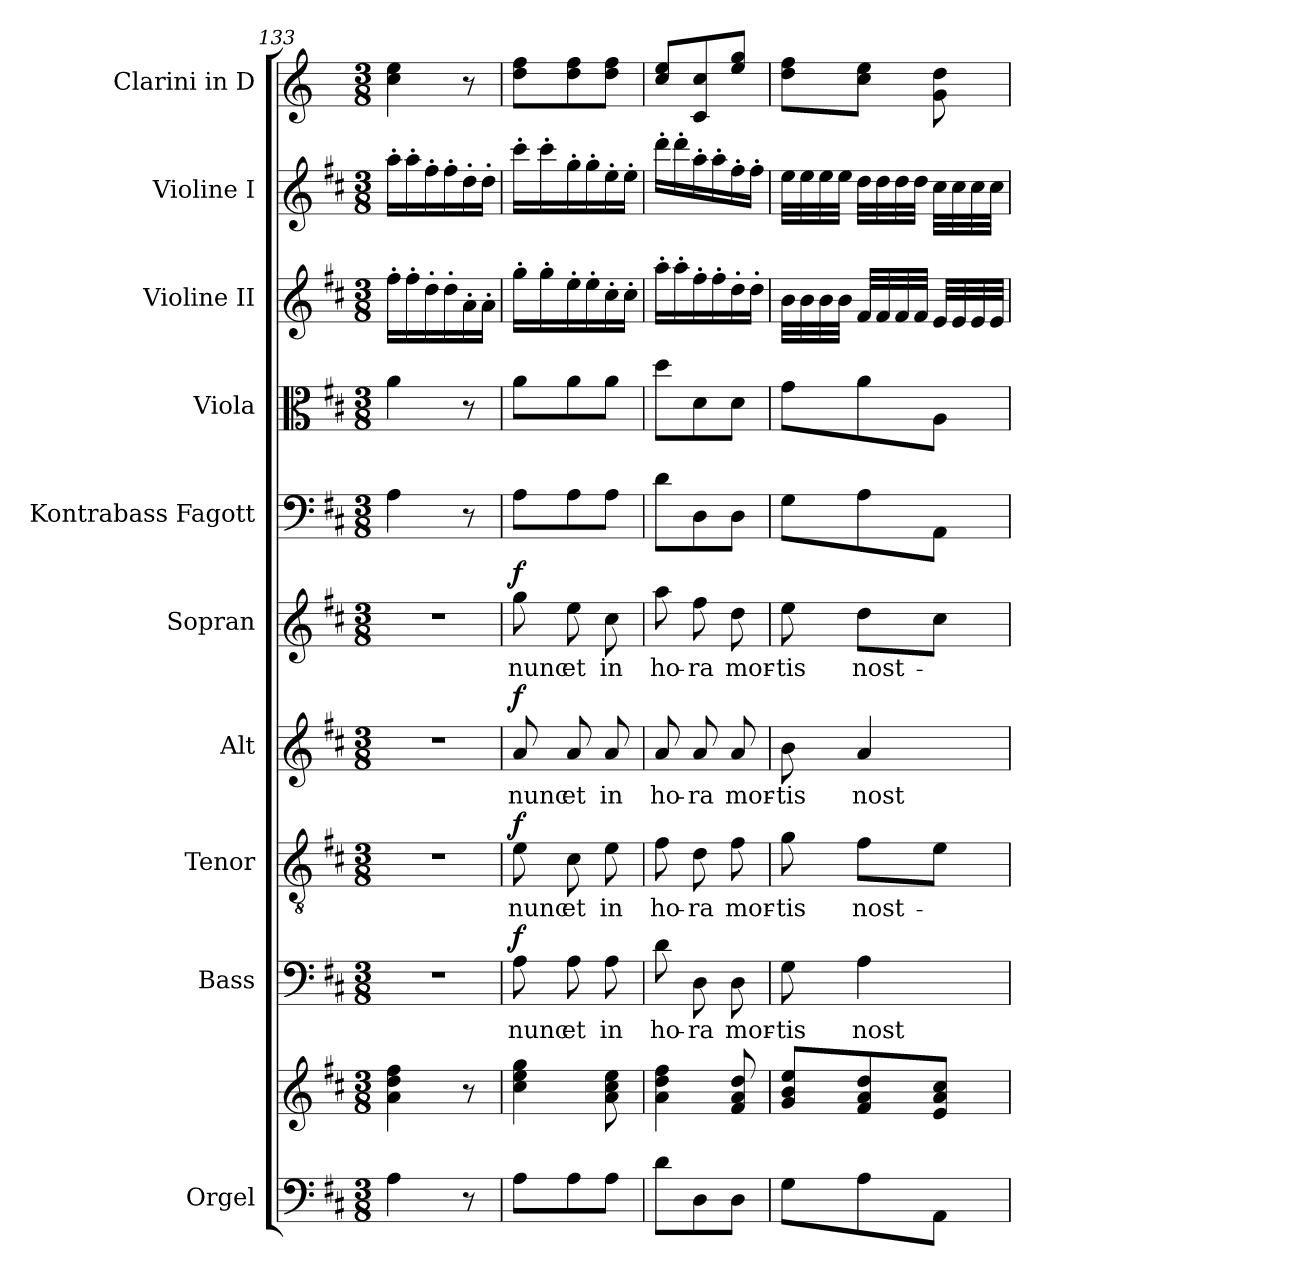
**kern	**kern	**kern	**text	**dynam	**kern	**text	**dynam	**kern	**text	**dynam	**kern	**text	**dynam	**kern	**kern	**kern	**kern	**kern
*part10	*part10	*part9	*part9	*part9	*part8	*part8	*part8	*part7	*part7	*part7	*part6	*part6	*part6	*part5	*part4	*part3	*part2	*part1
*staff11	*staff10	*staff9	*staff9	*staff9	*staff8	*staff8	*staff8	*staff7	*staff7	*staff7	*staff6	*staff6	*staff6	*staff5	*staff4	*staff3	*staff2	*staff1
*I"Orgel	*	*I"Bass	*	*	*I"Tenor	*	*	*I"Alt	*	*	*I"Sopran	*	*	*I"Kontrabass Fagott	*I"Viola	*I"Violine II	*I"Violine I	*I"Clarini in D
*I'Org.	*	*I'B.	*	*	*I'T.	*	*	*I'A.	*	*	*I'S.	*	*	*I'Kb.	*I'Vla.	*I'Vl. II	*I'Vl. I	*I'Clar.
*clefF4	*clefG2	*clefF4	*	*	*clefGv2	*	*	*clefG2	*	*	*clefG2	*	*	*clefF4	*clefC3	*clefG2	*clefG2	*clefG2
*	*	*	*	*	*	*	*	*	*	*	*	*	*	*ITrd7c12	*	*	*	*ITrd-1c-2
*k[f#c#]	*k[f#c#]	*k[f#c#]	*	*	*k[f#c#]	*	*	*k[f#c#]	*	*	*k[f#c#]	*	*	*k[f#c#]	*k[f#c#]	*k[f#c#]	*k[f#c#]	*k[f#c#]
*D:	*D:	*D:	*	*	*D:	*	*	*D:	*	*	*D:	*	*	*D:	*D:	*D:	*D:	*D:
*M3/8	*M3/8	*M3/8	*	*	*M3/8	*	*	*M3/8	*	*	*M3/8	*	*	*M3/8	*M3/8	*M3/8	*M3/8	*M3/8
=133	=133	=133	=133	=133	=133	=133	=133	=133	=133	=133	=133	=133	=133	=133	=133	=133	=133	=133
4A\	4a\ 4dd\ 4ff#\	4.r	.	.	4.r	.	.	4.r	.	.	4.r	.	.	4AA\	4a\	16ff#'>\LL	16aa'>\LL	4dd\ 4ff#\
.	.	.	.	.	.	.	.	.	.	.	.	.	.	.	.	16ff#'>\	16aa'>\	.
.	.	.	.	.	.	.	.	.	.	.	.	.	.	.	.	16dd'>\	16ff#'>\	.
.	.	.	.	.	.	.	.	.	.	.	.	.	.	.	.	16dd'>\	16ff#'>\	.
8r	8r	.	.	.	.	.	.	.	.	.	.	.	.	8r	8r	16a'>\	16dd'>\	8r
.	.	.	.	.	.	.	.	.	.	.	.	.	.	.	.	16a'>\JJ	16dd'>\JJ	.
=134	=134	=134	=134	=134	=134	=134	=134	=134	=134	=134	=134	=134	=134	=134	=134	=134	=134	=134
!	!	!	!LO:LY:b	!LO:DY:a	!	!LO:LY:b	!LO:DY:a	!	!LO:LY:b	!LO:DY:a	!	!LO:LY:b	!LO:DY:a	!	!	!	!	!
8A\L	4cc#\ 4ee\ 4gg\	8A\	nunc	f	8e\	nunc	f	8a/	nunc	f	8gg\	nunc	f	8AA\L	8a\L	16gg'>\LL	16ccc#'>\LL	8ee\ 8gg\L
.	.	.	.	.	.	.	.	.	.	.	.	.	.	.	.	16gg'>\	16ccc#'>\	.
!	!	!	!LO:LY:b	!	!	!LO:LY:b	!	!	!LO:LY:b	!	!	!LO:LY:b	!	!	!	!	!	!
8A\	.	8A\	et	.	8c#\	et	.	8a/	et	.	8ee\	et	.	8AA\	8a\	16ee'>\	16gg'>\	8ee\ 8gg\
.	.	.	.	.	.	.	.	.	.	.	.	.	.	.	.	16ee'>\	16gg'>\	.
!	!	!	!LO:LY:b	!	!	!LO:LY:b	!	!	!LO:LY:b	!	!	!LO:LY:b	!	!	!	!	!	!
8A\J	8a\ 8cc#\ 8ee\	8A\	in	.	8e\	in	.	8a/	in	.	8cc#\	in	.	8AA\J	8a\J	16cc#'>\	16ee'>\	8ee\ 8gg\J
.	.	.	.	.	.	.	.	.	.	.	.	.	.	.	.	16cc#'>\JJ	16ee'>\JJ	.
!!LO:PB:g=z
=135	=135	=135	=135	=135	=135	=135	=135	=135	=135	=135	=135	=135	=135	=135	=135	=135	=135	=135
!	!	!	!LO:LY:b	!	!	!LO:LY:b	!	!	!LO:LY:b	!	!	!LO:LY:b	!	!	!	!	!	!
8d\L	4a\ 4dd\ 4ff#\	8d\	ho-	.	8f#\	ho-	.	8a/	ho-	.	8aa\	ho-	.	8D\L	8dd\L	16aa'>\LL	16ddd'>\LL	8dd/ 8ff#/L
.	.	.	.	.	.	.	.	.	.	.	.	.	.	.	.	16aa'>\	16ddd'>\	.
!	!	!	!LO:LY:b	!	!	!LO:LY:b	!	!	!LO:LY:b	!	!	!LO:LY:b	!	!	!	!	!	!
8D\	.	8D\	-ra	.	8d\	-ra	.	8a/	-ra	.	8ff#\	-ra	.	8DD\	8d\	16ff#'>\	16aa'>\	8d/ 8dd/
.	.	.	.	.	.	.	.	.	.	.	.	.	.	.	.	16ff#'>\	16aa'>\	.
!	!	!	!LO:LY:b	!	!	!LO:LY:b	!	!	!LO:LY:b	!	!	!LO:LY:b	!	!	!	!	!	!
8D\J	8f#/ 8a/ 8dd/	8D\	mor-	.	8f#\	mor-	.	8a/	mor-	.	8dd\	mor-	.	8DD\J	8d\J	16dd'>\	16ff#'>\	8ff#/ 8aa/J
.	.	.	.	.	.	.	.	.	.	.	.	.	.	.	.	16dd'>\JJ	16ff#'>\JJ	.
=136	=136	=136	=136	=136	=136	=136	=136	=136	=136	=136	=136	=136	=136	=136	=136	=136	=136	=136
!	!	!	!LO:LY:b	!	!	!LO:LY:b	!	!	!LO:LY:b	!	!	!LO:LY:b	!	!	!	!	!	!
8G\L	8g/ 8b/ 8ee/L	8G\	-tis	.	8g\	-tis	.	8b\	-tis	.	8ee\	-tis	.	8GG\L	8g\L	32b\LLL	32ee\LLL	8ee\ 8gg\L
.	.	.	.	.	.	.	.	.	.	.	.	.	.	.	.	32b\	32ee\	.
.	.	.	.	.	.	.	.	.	.	.	.	.	.	.	.	32b\	32ee\	.
.	.	.	.	.	.	.	.	.	.	.	.	.	.	.	.	32b\JJJ	32ee\JJJ	.
!	!	!	!LO:LY:b	!	!	!LO:LY:b	!	!	!LO:LY:b	!	!	!LO:LY:b	!	!	!	!	!	!
8A\	8f#/ 8a/ 8dd/	4A\	nost-	.	8f#\L	nost-	.	4a/	nost-	.	8dd\L	nost-	.	8AA\	8a\	32f#/LLL	32dd\LLL	8dd\ 8ff#\J
.	.	.	.	.	.	.	.	.	.	.	.	.	.	.	.	32f#/	32dd\	.
.	.	.	.	.	.	.	.	.	.	.	.	.	.	.	.	32f#/	32dd\	.
.	.	.	.	.	.	.	.	.	.	.	.	.	.	.	.	32f#/JJJ	32dd\JJJ	.
8AA\J	8e/ 8a/ 8cc#/J	.	.	.	8e\J	.	.	.	.	.	8cc#\J	.	.	8AAA\J	8A\J	32e/LLL	32cc#\LLL	8a\ 8ee\
.	.	.	.	.	.	.	.	.	.	.	.	.	.	.	.	32e/	32cc#\	.
.	.	.	.	.	.	.	.	.	.	.	.	.	.	.	.	32e/	32cc#\	.
.	.	.	.	.	.	.	.	.	.	.	.	.	.	.	.	32e/JJJ	32cc#\JJJ	.
=	=	=	=	=	=	=	=	=	=	=	=	=	=	=	=	=	=	=
*-	*-	*-	*-	*-	*-	*-	*-	*-	*-	*-	*-	*-	*-	*-	*-	*-	*-	*-
